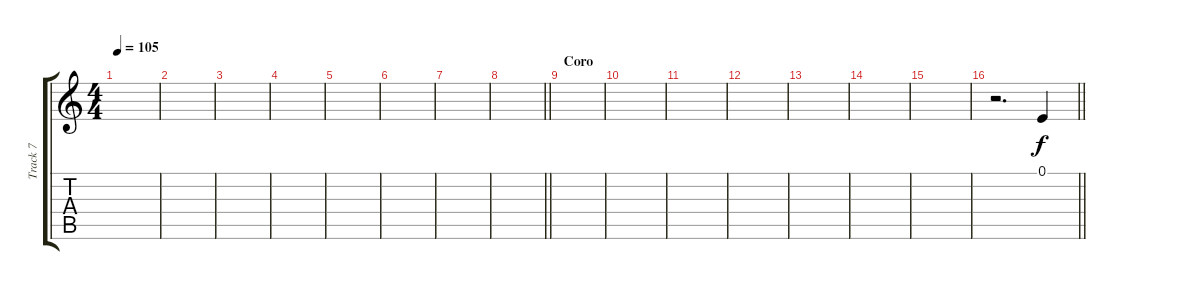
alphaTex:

\track ("Track 7" "Track 7") {instrument tenorsax}
\staff {score tabs}
\tuning (E4 B3 G3 D3 A2 E2) {hide}
\ts (4 4)
\tempo 105
\clef g2
\ks c
|
|
|
|
|
|
|
\barLineRight lightlight
|
\section ("" "Coro")
|
|
|
|
|
|
|
\barLineRight lightlight
r.2{d} 0.1{sl}.4
